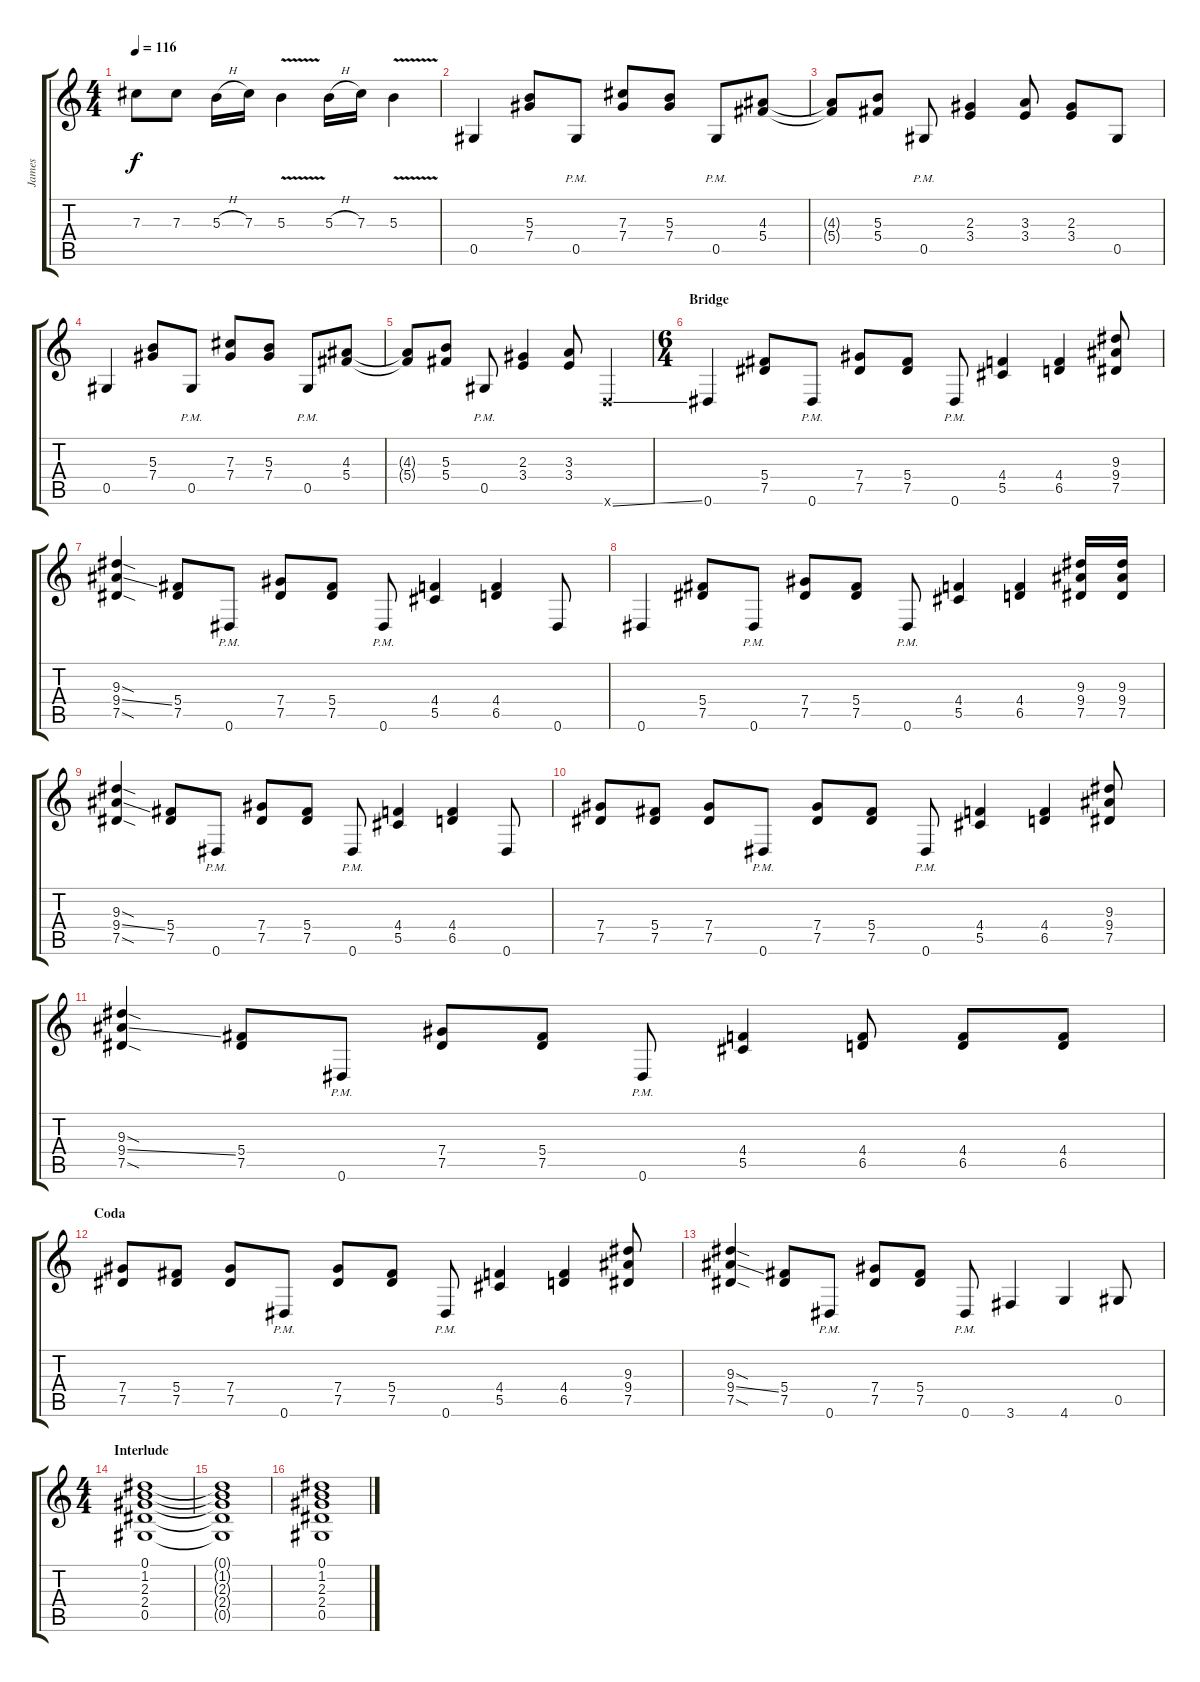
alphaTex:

\track ("James" "James") {instrument electricguitarclean}
\staff {score tabs}
\tuning (Eb4 Bb3 Gb3 Db3 Ab2 Eb2) {hide}
\ts (4 4)
\tempo 116
\clef g2
\ks c
7.3{t}.8{dy f} 7.3.8 5.3{h}.16 7.3.16 5.3{v}.4 5.3{h}.16 7.3.16 5.3{v}.4 |
0.5.4 (5.3 7.4).8 0.5{pm}.8 (7.3 7.4).8 (5.3 7.4).8 0.5{pm}.8 (4.3 5.4).8 |
(4.3{t} 5.4{t}).8 (5.3 5.4).8 0.5{pm}.8 (2.3 3.4).4 (3.3 3.4).8 (2.3 3.4).8 0.5.8 |
0.5.4 (5.3 7.4).8 0.5{pm}.8 (7.3 7.4).8 (5.3 7.4).8 0.5{pm}.8 (4.3 5.4).8 |
(4.3{t} 5.4{t}).8 (5.3 5.4).8 0.5{pm}.8 (2.3 3.4).4 (3.3 3.4).8 -1.6{ss x}.4 |
\ts (6 4)
\section ("" "Bridge")
0.6.4 (5.4 7.5).8 0.6{pm}.8 (7.4 7.5).8 (5.4 7.5).8 0.6{pm}.8 (4.4 5.5).4 (4.4 6.5).4 (9.3 9.4 7.5).8 |
(9.3{sod} 9.4{ss} 7.5{sod}).4 (5.4 7.5).8 0.6{pm}.8 (7.4 7.5).8 (5.4 7.5).8 0.6{pm}.8 (4.4 5.5).4 (4.4 6.5).4 0.6.8 |
0.6.4 (5.4 7.5).8 0.6{pm}.8 (7.4 7.5).8 (5.4 7.5).8 0.6{pm}.8 (4.4 5.5).4 (4.4 6.5).4 (9.3 9.4 7.5).16 (9.3 9.4 7.5).16 |
(9.3{sod} 9.4{ss} 7.5{sod}).4 (5.4 7.5).8 0.6{pm}.8 (7.4 7.5).8 (5.4 7.5).8 0.6{pm}.8 (4.4 5.5).4 (4.4 6.5).4 0.6.8 |
(7.4 7.5).8 (5.4 7.5).8 (7.4 7.5).8 0.6{pm}.8 (7.4 7.5).8 (5.4 7.5).8 0.6{pm}.8 (4.4 5.5).4 (4.4 6.5).4 (9.3 9.4 7.5).8 |
(9.3{sod} 9.4{ss} 7.5{sod}).4 (5.4 7.5).8 0.6{pm}.8 (7.4 7.5).8 (5.4 7.5).8 0.6{pm}.8 (4.4 5.5).4 (4.4 6.5).8 (4.4 6.5).8 (4.4 6.5).8 |
\section ("" "Coda")
(7.4 7.5).8 (5.4 7.5).8 (7.4 7.5).8 0.6{pm}.8 (7.4 7.5).8 (5.4 7.5).8 0.6{pm}.8 (4.4 5.5).4 (4.4 6.5).4 (9.3 9.4 7.5).8 |
(9.3{sod} 9.4{ss} 7.5{sod}).4 (5.4 7.5).8 0.6{pm}.8 (7.4 7.5).8 (5.4 7.5).8 0.6{pm}.8 3.6.4 4.6.4 0.5.8 |
\ts (4 4)
\section ("" "Interlude")
(0.1 1.2 2.3 2.4 0.5).1{instrument electricguitarclean} |
(0.1{t} 1.2{t} 2.3{t} 2.4{t} 0.5{t}).1 |
(0.1 1.2 2.3 2.4 0.5).1
